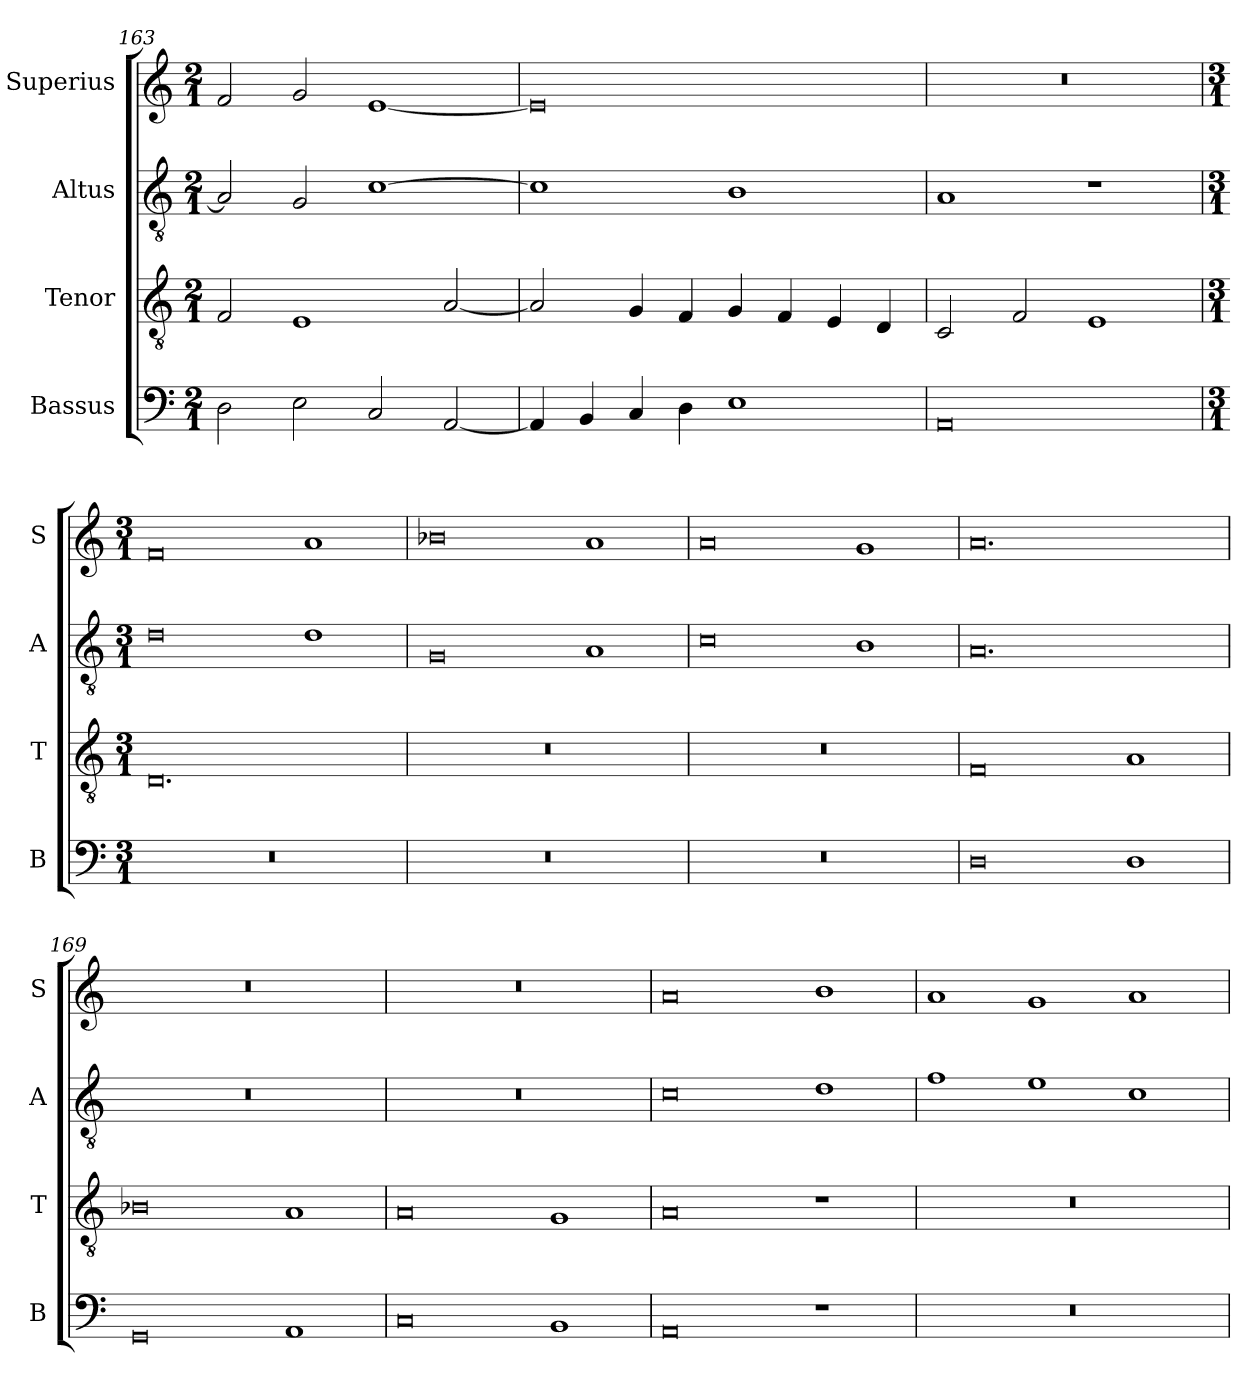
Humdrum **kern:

**kern	**kern	**kern	**kern
*part4	*part3	*part2	*part1
*staff4	*staff3	*staff2	*staff1
*I"Bassus	*I"Tenor	*I"Altus	*I"Superius
*I'B	*I'T	*I'A	*I'S
*clefF4	*clefGv2	*clefGv2	*clefG2
*k[]	*k[]	*k[]	*k[]
*C:	*C:	*C:	*C:
*M2/1	*M2/1	*M2/1	*M2/1
=163	=163	=163	=163
2D	2F	2A]	2f
2E	1E	2G	2g
2C	.	[1c	[1e
[2AA	[2A	.	.
=164	=164	=164	=164
4AA]	2A]	1c]	0e]
4BB	.	.	.
4C	4G	.	.
4D	4F	.	.
1E	4G	1B	.
.	4F	.	.
.	4E	.	.
.	4D	.	.
=165	=165	=165	=165
0AA	2C	1A	0r
.	2F	.	.
.	1E	1r	.
=	=	=	=
*M3/1	*M3/1	*M3/1	*M3/1
0.r	0.D	0d	0f
.	.	1d	1a
=166	=166	=166	=166
0.r	0.r	0G	0b-X
.	.	1A	1a
=167	=167	=167	=167
0.r	0.r	0c	0a
.	.	1B	1g
=168	=168	=168	=168
0D	0F	0.A	0.a
1D	1A	.	.
=169	=169	=169	=169
0GG	0B-X	0.r	0.r
1AA	1A	.	.
=170	=170	=170	=170
0C	0A	0.r	0.r
1BB	1G	.	.
=171	=171	=171	=171
0AA	0A	0c	0a
1r	1r	1d	1b
=172	=172	=172	=172
0.r	0.r	1f	1a
.	.	1e	1g
.	.	1c	1a
=	=	=	=
*-	*-	*-	*-
